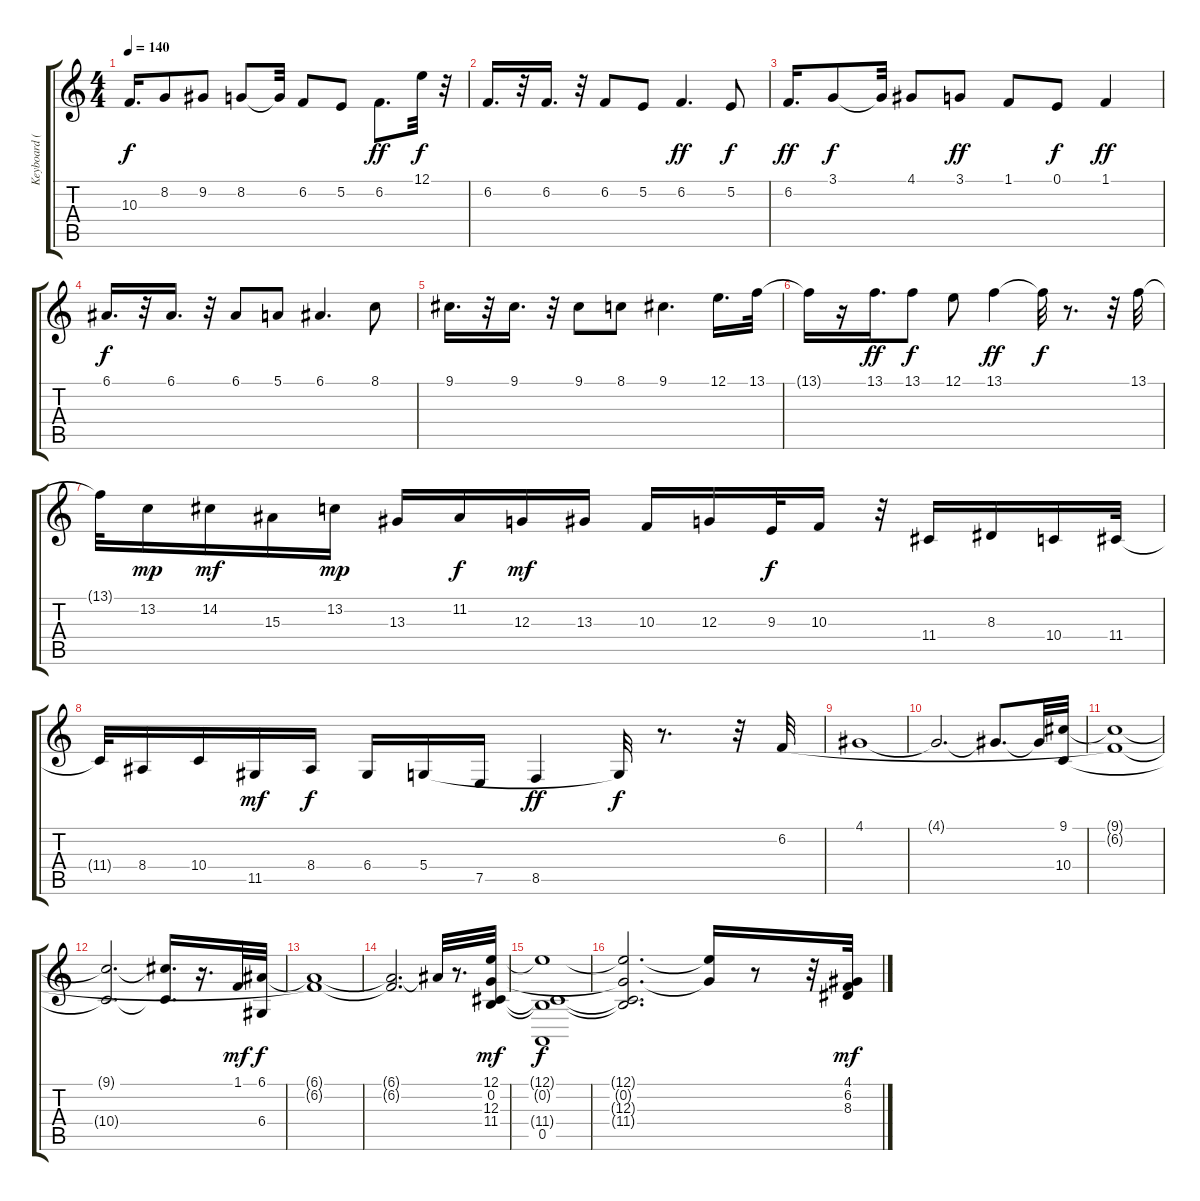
\track ("Keyboard (left hand)" "Keyboard (") {instrument churchorgan}
\staff {score tabs}
\tuning (E4 B3 G3 D3 A2 E2) {hide}
\ts (4 4)
\tempo 140
\clef g2
\ks c
10.3{t}.16{d dy f} 8.2.8 9.2.8 8.2.8 8.2{t}.32 6.2.8 5.2.8 6.2.8{d dy ff} 12.1{t}.32{dy f} r.32 |
6.2.16{d} r.32 6.2.16{d} r.32 6.2.8 5.2.8 6.2.4{d dy ff} 5.2.8{dy f} |
6.2.16{d dy ff} 3.1.8{dy f} 3.1{t}.32 4.1.8 3.1.8{dy ff} 1.1.8 0.1.8{dy f} 1.1.4{dy ff} |
6.1.16{d dy f} r.32 6.1.16{d} r.32 6.1.8 5.1.8 6.1.4{d} 8.1.8 |
9.1.16{d} r.32 9.1.16{d} r.32 9.1.8 8.1.8 9.1.4{d} 12.1.16{d} 13.1.32 |
13.1{t}.16 r.16 13.1.16{d dy ff} 13.1.8{dy f} 12.1.8 13.1.4{dy ff} 13.1{t}.32{dy f} r.8{d} r.32 13.1.32 |
13.1{t}.32 13.2.16{dy mp} 14.2.16{dy mf} 15.3.16 13.2.16{dy mp} 13.3.16 11.2.16{dy f} 12.3.16{dy mf} 13.3.16 10.3.16 12.3.16 9.3.32{dy f} 10.3.16 r.32 11.4.16 8.3.16 10.4.16 11.4.32 |
11.4{t}.32 8.4.16 10.4.16 11.5.16{dy mf} 8.4.16{dy f} 6.4.16 5.4.16 7.5.16 8.5.4{dy ff} 5.4{t}.32{dy f} r.8{d} r.32 6.2.32 |
4.1.1{instrument synthstrings1} |
4.1{t}.2{d} 4.1{t}.8{d} 4.1{t}.32 (9.1 10.4).32 |
(9.1{t} 6.2{t}).1 |
(9.1{t} 10.4{t}).2{d} (9.1{t} 10.4{t}).16{d} r.16{d} 1.1.32{dy mf} (6.1 6.4).32{dy f} |
(6.1{t} 6.2{t}).1 |
(6.1{t} 6.2{t}).2{d} 6.1{t}.32 r.8{d} (12.1 0.2 12.3 11.4).32{dy mf} |
(12.1{t} 0.2{t} 11.4{t} 0.5).1{dy f} |
(12.1{t} 0.2{t} 12.3{t} 11.4{t}).2{d} (12.1{t} 12.3{t}).16 r.8 r.32 (4.1 6.2 8.3).32{dy mf}
